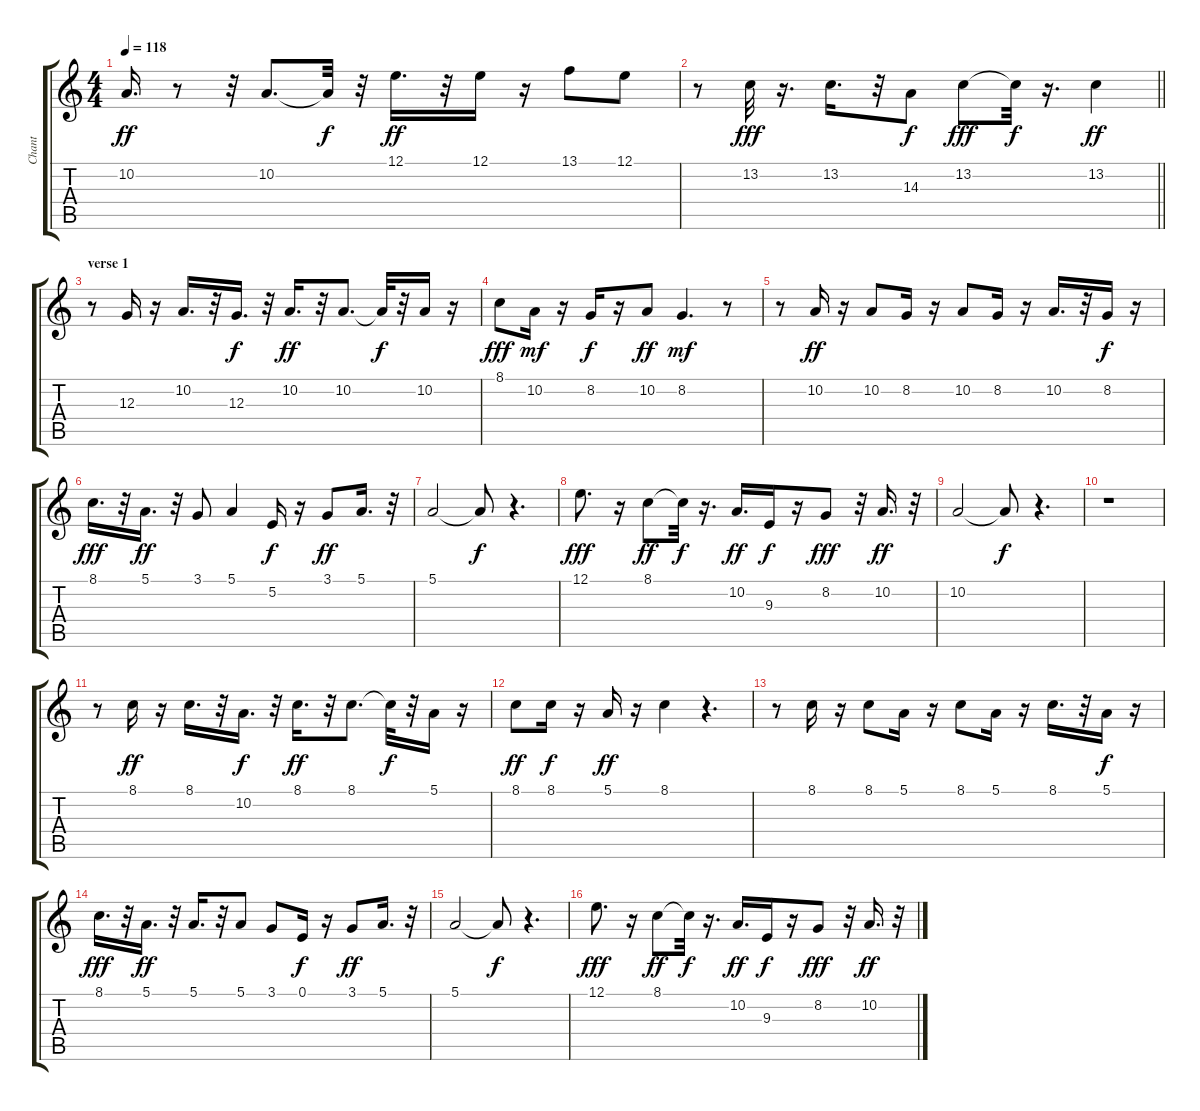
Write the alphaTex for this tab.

\track ("Chant" "Chant") {instrument flute}
\staff {score tabs}
\tuning (E4 B3 G3 D3 A2 E2) {hide}
\ts (4 4)
\tempo 118
\clef g2
\ks c
10.2.16{d dy ff} r.8 r.32 10.2.8{d} 10.2{t}.32{dy f} r.32 12.1.16{d dy ff} r.32 12.1.16 r.16 13.1.8 12.1.8 |
\barLineRight lightlight
r.8 13.2.32{dy fff} r.16{d} 13.2.16{d} r.32 14.3.8{dy f} 13.2.8{dy fff} 13.2{t}.32{dy f} r.16{d} 13.2.4{dy ff} |
\section ("" "verse 1")
r.8 12.3.16 r.16 10.2.16{d} r.32 12.3.16{d dy f} r.32 10.2.16{d dy ff} r.32 10.2.8{d} 10.2{t}.32{dy f} r.32 10.2.16 r.16 |
8.1.8{dy fff} 10.2.16{dy mf} r.16 8.2.16{dy f} r.16 10.2.8{dy ff} 8.2.4{d dy mf} r.8 |
r.8 10.2.16{dy ff} r.16 10.2.8 8.2.16 r.16 10.2.8 8.2.16 r.16 10.2.16{d} r.32 8.2.16{dy f} r.16 |
8.1.16{d dy fff} r.32 5.1.16{d dy ff} r.32 3.1.8 5.1.4 5.2.16{dy f} r.16 3.1.8{dy ff} 5.1.16{d} r.32 |
5.1.2 5.1{t}.8{dy f} r.4{d} |
12.1.8{d dy fff} r.16 8.1.8{dy ff} 8.1{t}.32{dy f} r.16{d} 10.2.16{d dy ff} 9.3.16{dy f} r.16 8.2.8{dy fff} r.32 10.2.16{d dy ff} r.32 |
10.2.2 10.2{t}.8{dy f} r.4{d} |
r.1 |
r.8 8.1.16{dy ff} r.16 8.1.16{d} r.32 10.2.16{d dy f} r.32 8.1.16{d dy ff} r.32 8.1.8{d} 8.1{t}.32{dy f} r.32 5.1.16 r.16 |
8.1.8{dy ff} 8.1.16{dy f} r.16 5.1.16{dy ff} r.16 8.1.4 r.4{d} |
r.8 8.1.16 r.16 8.1.8 5.1.16 r.16 8.1.8 5.1.16 r.16 8.1.16{d} r.32 5.1.16{dy f} r.16 |
8.1.16{d dy fff} r.32 5.1.16{d dy ff} r.32 5.1.16{d} r.32 5.1.8 3.1.8 0.1.16{dy f} r.16 3.1.8{dy ff} 5.1.16{d} r.32 |
5.1.2 5.1{t}.8{dy f} r.4{d} |
12.1.8{d dy fff} r.16 8.1.8{dy ff} 8.1{t}.32{dy f} r.16{d} 10.2.16{d dy ff} 9.3.16{dy f} r.16 8.2.8{dy fff} r.32 10.2.16{d dy ff} r.32
